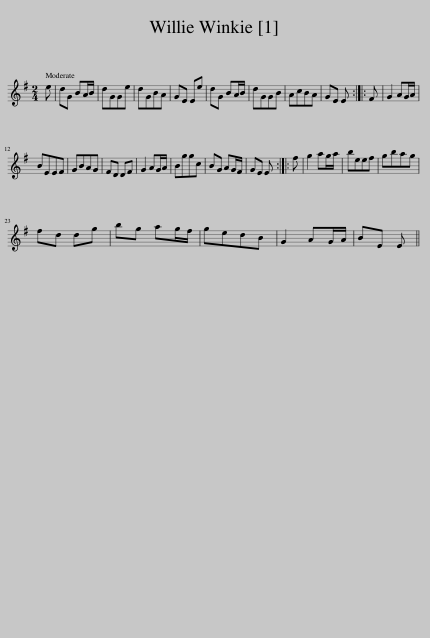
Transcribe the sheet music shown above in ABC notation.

X:1
L:1/8
M:2/4
I:linebreak $
K:G
V:1 treble
V:1
 e | dG BA/B/ | dGGe | dGBA | GE Ee | %5
 dG BA/B/ | dGGB | AcBA | GE E :: F | %10
 G2 AG/A/ |$ BEEF | GBAG | FD DF | G2 AG/A/ | %15
 Bggc | BG AG/F/ | GE E :: f | g2 ag/a/ | %20
 beef | gbag |$ fd dg | bg ag/f/ | gedB | %25
 G2 AG/A/ | BE E || %27
